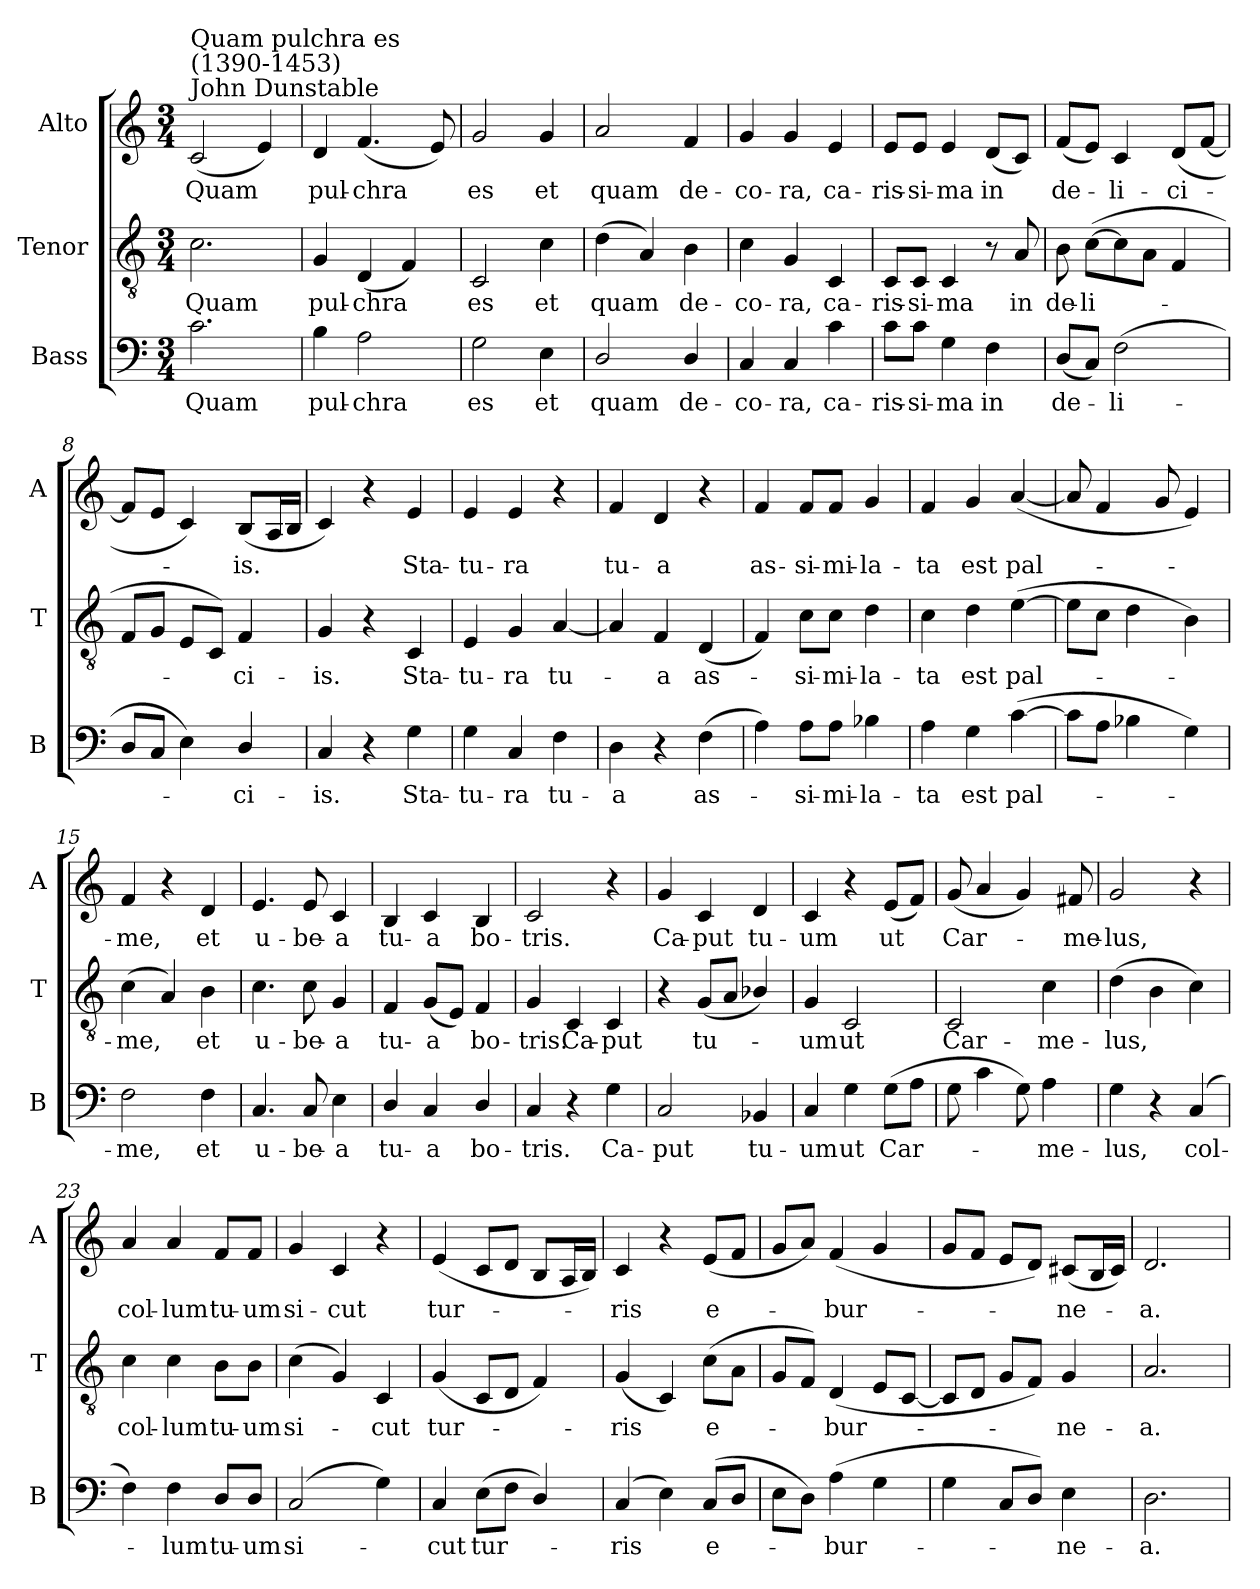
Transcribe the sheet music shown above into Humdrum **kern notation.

**kern	**text	**kern	**text	**kern	**text
*part3	*part3	*part2	*part2	*part1	*part1
*staff3	*staff3	*staff2	*staff2	*staff1	*staff1
*I"Bass	*	*I"Tenor	*	*I"Alto	*
*I'B	*	*I'T	*	*I'A	*
*clefF4	*	*clefGv2	*	*clefG2	*
*k[]	*	*k[]	*	*k[]	*
*M3/4	*	*M3/4	*	*M3/4	*
*MM96	*	*MM96	*	*MM96	*
=1	=1	=1	=1	=1	=1
!	!	!	!	!LO:TX:a:t=John Dunstable	!
!	!	!	!	!LO:TX:a:t=(1390-1453)	!
!	!	!	!	!LO:TX:a:t=Quam pulchra es	!
!	!LO:LY:b	!	!LO:LY:b	!	!LO:LY:b
2.c\	Quam	2.c\	Quam	(<2c/	Quam
.	.	.	.	4e/)	.
=2	=2	=2	=2	=2	=2
!	!LO:LY:b	!	!LO:LY:b	!	!LO:LY:b
4B\	pul-	4G/	pul-	4d/	pul-
!	!LO:LY:b	!	!LO:LY:b	!	!LO:LY:b
2A\	-chra	(<4D/	-chra	(<4.f/	-chra
.	.	4F/)	.	.	.
.	.	.	.	8e/)	.
=3	=3	=3	=3	=3	=3
!	!LO:LY:b	!	!LO:LY:b	!	!LO:LY:b
2G\	es	2C/	es	2g/	es
!	!LO:LY:b	!	!LO:LY:b	!	!LO:LY:b
4E\	et	4c\	et	4g/	et
=4	=4	=4	=4	=4	=4
!	!LO:LY:b	!	!LO:LY:b	!	!LO:LY:b
2D/	quam	(<4d\	quam	2a/	quam
.	.	4A/)	.	.	.
!	!LO:LY:b	!	!LO:LY:b	!	!LO:LY:b
4D/	de-	4B\	de-	4f/	de-
=5	=5	=5	=5	=5	=5
!	!LO:LY:b	!	!LO:LY:b	!	!LO:LY:b
4C/	-co-	4c\	-co-	4g/	-co-
!	!LO:LY:b	!	!LO:LY:b	!	!LO:LY:b
4C/	-ra,	4G/	-ra,	4g/	-ra,
!	!LO:LY:b	!	!LO:LY:b	!	!LO:LY:b
4c\	ca-	4C/	ca-	4e/	ca-
=6	=6	=6	=6	=6	=6
!	!LO:LY:b	!	!LO:LY:b	!	!LO:LY:b
8c\L	-ris-	8C/L	-ris-	8e/L	-ris-
!	!LO:LY:b	!	!LO:LY:b	!	!LO:LY:b
8c\J	-si-	8C/J	-si-	8e/J	-si-
!	!LO:LY:b	!	!LO:LY:b	!	!LO:LY:b
4G\	-ma	4C/	-ma	4e/	-ma
!	!LO:LY:b	!	!	!	!LO:LY:b
4F\	in	8r	.	(<8d/L	in
!	!	!	!LO:LY:b	!	!
.	.	8A/	in	8c/J)	.
=7	=7	=7	=7	=7	=7
!	!LO:LY:b	!	!LO:LY:b	!	!LO:LY:b
(<8D/L	de-	8B\	de-	(<8f/L	de-
!	!	!	!LO:LY:b	!	!
8C/J)	.	(>[8c\L	-li-	8e/J)	.
!	!LO:LY:b	!	!	!	!LO:LY:b
(>2F\	li-	8c\]	.	4c/	li-
.	.	8A\J	.	.	.
!	!	!	!	!	!LO:LY:b
.	.	4F/	.	(<8d/L	-ci-
.	.	.	.	[8f/J	.
!!LO:LB:g=z
=8	=8	=8	=8	=8	=8
8D/L	.	8F/L	.	8f/L]	.
8C/J	.	8G/J	.	8e/J	.
4E\)	.	8E/L	.	4c/)	.
.	.	8C/J)	.	.	.
!	!LO:LY:b	!	!LO:LY:b	!	!LO:LY:b
4D/	ci-	4F/	ci-	(<8B/L	is.
.	.	.	.	16A/L	.
.	.	.	.	16B/JJ	.
=9	=9	=9	=9	=9	=9
!	!LO:LY:b	!	!LO:LY:b	!	!
4C/	-is.	4G/	-is.	4c/)	.
4r	.	4r	.	4r	.
!	!LO:LY:b	!	!LO:LY:b	!	!LO:LY:b
4G\	Sta-	4C/	Sta-	4e/	Sta-
=10	=10	=10	=10	=10	=10
!	!LO:LY:b	!	!LO:LY:b	!	!LO:LY:b
4G\	-tu-	4E/	-tu-	4e/	-tu-
!	!LO:LY:b	!	!LO:LY:b	!	!LO:LY:b
4C/	-ra	4G/	-ra	4e/	-ra
!	!LO:LY:b	!	!LO:LY:b	!	!
4F\	tu-	[4A/	tu-	4r	.
=11	=11	=11	=11	=11	=11
!	!LO:LY:b	!	!	!	!LO:LY:b
4D\	-a	4A/]	.	4f/	tu-
!	!	!	!LO:LY:b	!	!LO:LY:b
4r	.	4F/	a	4d/	-a
!	!LO:LY:b	!	!LO:LY:b	!	!
(>4F\	as-	(<4D/	as-	4r	.
=12	=12	=12	=12	=12	=12
!	!	!	!	!	!LO:LY:b
4A\)	.	4F/)	.	4f/	as-
!	!LO:LY:b	!	!LO:LY:b	!	!LO:LY:b
8A\L	si-	8c\L	si-	8f/L	-si-
!	!LO:LY:b	!	!LO:LY:b	!	!LO:LY:b
8A\J	-mi-	8c\J	-mi-	8f/J	-mi-
!	!LO:LY:b	!	!LO:LY:b	!	!LO:LY:b
4B-X\	-la-	4d\	-la-	4g/	-la-
=13	=13	=13	=13	=13	=13
!	!LO:LY:b	!	!LO:LY:b	!	!LO:LY:b
4A\	-ta	4c\	-ta	4f/	-ta
!	!LO:LY:b	!	!LO:LY:b	!	!LO:LY:b
4G\	est	4d\	est	4g/	est
!	!LO:LY:b	!	!LO:LY:b	!	!LO:LY:b
(>[4c\	pal-	(>[4e\	pal-	(<[4a/	pal-
=14	=14	=14	=14	=14	=14
8c\L]	.	8e\L]	.	8a/]	.
8A\J	.	8c\J	.	4f/	.
4B-X\	.	4d\	.	.	.
.	.	.	.	8g/	.
4G\)	.	4B\)	.	4e/)	.
!!LO:LB:g=z
=15	=15	=15	=15	=15	=15
!	!LO:LY:b	!	!LO:LY:b	!	!LO:LY:b
2F\	me,	(<4c\	me,	4f/	me,
.	.	4A/)	.	4r	.
!	!LO:LY:b	!	!LO:LY:b	!	!LO:LY:b
4F\	et	4B\	et	4d/	et
=16	=16	=16	=16	=16	=16
!	!LO:LY:b	!	!LO:LY:b	!	!LO:LY:b
4.C/	u-	4.c\	u-	4.e/	u-
!	!LO:LY:b	!	!LO:LY:b	!	!LO:LY:b
8C/	-be-	8c\	-be-	8e/	-be-
!	!LO:LY:b	!	!LO:LY:b	!	!LO:LY:b
4E\	-a	4G/	-a	4c/	-a
=17	=17	=17	=17	=17	=17
!	!LO:LY:b	!	!LO:LY:b	!	!LO:LY:b
4D/	tu-	4F/	tu-	4B/	tu-
!	!LO:LY:b	!	!LO:LY:b	!	!LO:LY:b
4C/	-a	(<8G/L	-a	4c/	-a
.	.	8E/J)	.	.	.
!	!LO:LY:b	!	!LO:LY:b	!	!LO:LY:b
4D/	bo-	4F/	bo-	4B/	bo-
=18	=18	=18	=18	=18	=18
!	!LO:LY:b	!	!LO:LY:b	!	!LO:LY:b
4C/	-tris.	4G/	-tris.	2c/	-tris.
!	!	!	!LO:LY:b	!	!
4r	.	4C/	Ca-	.	.
!	!LO:LY:b	!	!LO:LY:b	!	!
4G\	Ca-	4C/	-put	4r	.
=19	=19	=19	=19	=19	=19
!	!LO:LY:b	!	!	!	!LO:LY:b
2C/	-put	4r	.	4g/	Ca-
!	!	!	!LO:LY:b	!	!LO:LY:b
.	.	(<8G/L	tu-	4c/	-put
.	.	8A/J	.	.	.
!	!LO:LY:b	!	!	!	!LO:LY:b
4BB-X/	tu-	4B-X/)	.	4d/	tu-
=20	=20	=20	=20	=20	=20
!	!LO:LY:b	!	!LO:LY:b	!	!LO:LY:b
4C/	-um	4G/	um	4c/	-um
!	!LO:LY:b	!	!LO:LY:b	!	!
4G\	ut	2C/	ut	4r	.
!	!LO:LY:b	!	!	!	!LO:LY:b
(>8G\L	Car-	.	.	(<8e/L	ut
8A\J	.	.	.	8f/J)	.
=21	=21	=21	=21	=21	=21
!	!	!	!LO:LY:b	!	!LO:LY:b
8G\	.	2C/	Car-	(<8g/	Car-
4c\	.	.	.	4a/	.
8G\)	.	.	.	4g/)	.
!	!LO:LY:b	!	!LO:LY:b	!	!
4A\	me-	4c\	-me-	.	.
!	!	!	!	!	!LO:LY:b
.	.	.	.	8f#X/	me-
!!LO:LB:g=z
=22	=22	=22	=22	=22	=22
!	!LO:LY:b	!	!LO:LY:b	!	!LO:LY:b
4G\	-lus,	(>4d\	-lus,	2g/	-lus,
4r	.	4B\	.	.	.
!	!LO:LY:b	!	!	!	!
(<4C/	col-	4c\)	.	4r	.
=23	=23	=23	=23	=23	=23
!	!	!	!LO:LY:b	!	!LO:LY:b
4F\)	.	4c\	col-	4a/	col-
!	!LO:LY:b	!	!LO:LY:b	!	!LO:LY:b
4F\	lum	4c\	-lum	4a/	-lum
!	!LO:LY:b	!	!LO:LY:b	!	!LO:LY:b
8D/L	tu-	8B\L	tu-	8f/L	tu-
!	!LO:LY:b	!	!LO:LY:b	!	!LO:LY:b
8D/J	-um	8B\J	-um	8f/J	-um
=24	=24	=24	=24	=24	=24
!	!LO:LY:b	!	!LO:LY:b	!	!LO:LY:b
(<2C/	si-	(<4c\	si-	4g/	si-
!	!	!	!	!	!LO:LY:b
.	.	4G/)	.	4c/	-cut
!	!	!	!LO:LY:b	!	!
4G\)	.	4C/	cut	4r	.
=25	=25	=25	=25	=25	=25
!	!LO:LY:b	!	!LO:LY:b	!	!LO:LY:b
4C/	cut	(<4G/	tur-	(<4e/	tur-
!	!LO:LY:b	!	!	!	!
(>8E\L	tur-	8C/L	.	8c/L	.
8F\J	.	8D/J	.	8d/J	.
4D/)	.	4F/)	.	8B/L	.
.	.	.	.	16A/L	.
.	.	.	.	16B/JJ)	.
=26	=26	=26	=26	=26	=26
!	!LO:LY:b	!	!LO:LY:b	!	!LO:LY:b
(<4C/	ris	(<4G/	ris	4c/	ris
4E\)	.	4C/)	.	4r	.
!	!LO:LY:b	!	!LO:LY:b	!	!LO:LY:b
(<8C/L	e-	(>8c\L	e-	(<8e/L	e-
8D/J	.	8A\J	.	8f/J	.
=27	=27	=27	=27	=27	=27
8E\L	.	8G/L	.	8g/L	.
8D\J)	.	8F/J)	.	8a/J)	.
!	!LO:LY:b	!	!LO:LY:b	!	!LO:LY:b
(<4A\	bur-	(<4D/	bur-	(<4f/	bur-
4G\	.	8E/L	.	4g/	.
.	.	[8C/J	.	.	.
=28	=28	=28	=28	=28	=28
4G\	.	8C/L]	.	8g/L	.
.	.	8D/J	.	8f/J	.
8C/L	.	8G/L	.	8e/L	.
8D/J)	.	8F/J)	.	8d/J)	.
!	!LO:LY:b	!	!LO:LY:b	!	!LO:LY:b
4E\	ne-	4G/	ne-	(<8c#X/L	-ne-
.	.	.	.	16B/L	.
.	.	.	.	16c#i/JJ)	.
!!LO:PB:g=z
=29	=29	=29	=29	=29	=29
!	!LO:LY:b	!	!LO:LY:b	!	!LO:LY:b
2.D\	-a.	2.A/	-a.	2.d/	a.
=	=	=	=	=	=
*-	*-	*-	*-	*-	*-
